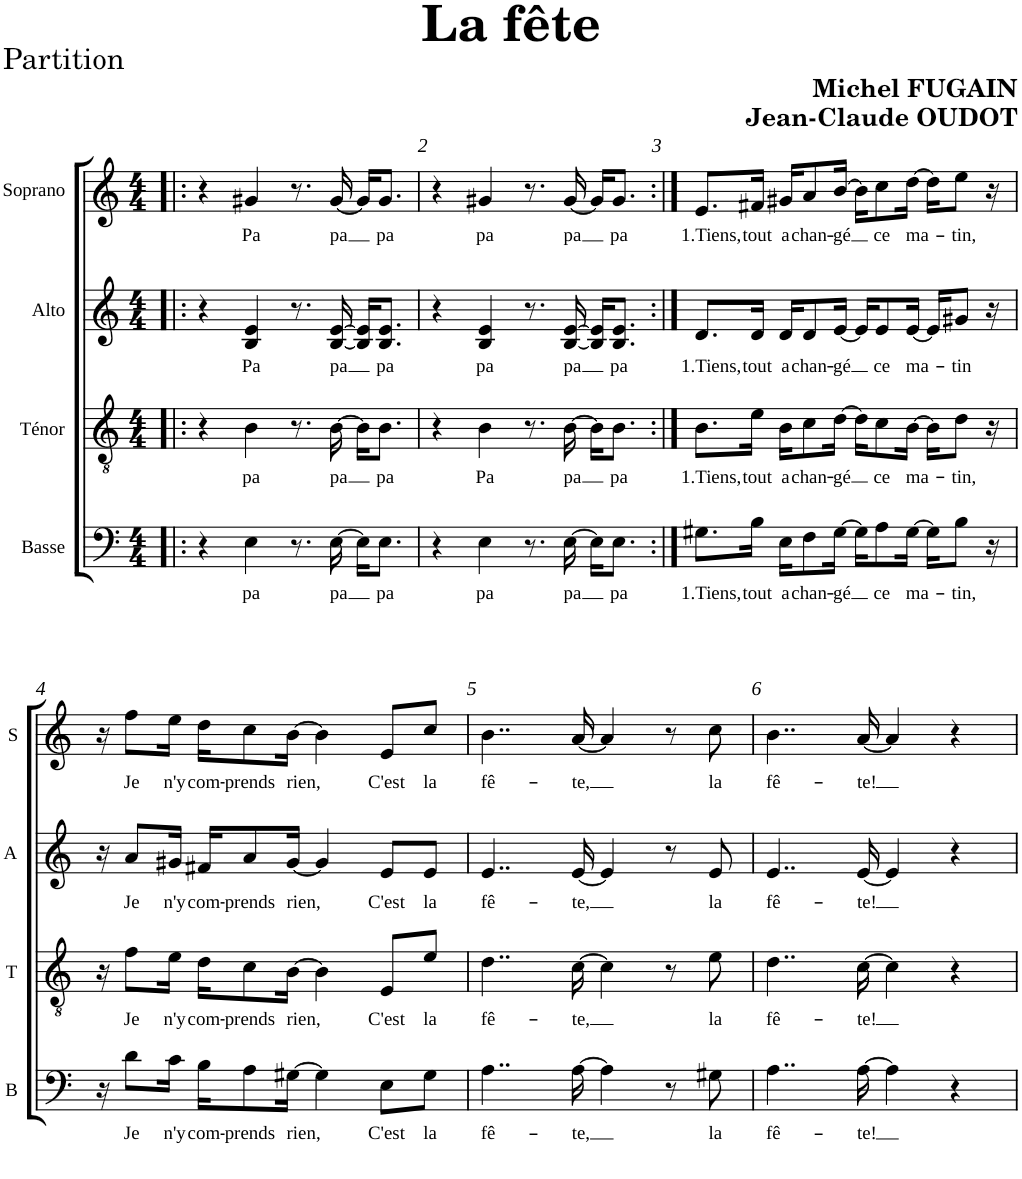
**kern	**text	**kern	**text	**kern	**text	**kern	**text
*part4	*part4	*part3	*part3	*part2	*part2	*part1	*part1
*staff4	*staff4	*staff3	*staff3	*staff2	*staff2	*staff1	*staff1
*I"Basse	*	*I"Ténor	*	*I"Alto	*	*I"Soprano	*
*I'B	*	*I'T	*	*I'A	*	*I'S	*
*clefF4	*	*clefGv2	*	*clefG2	*	*clefG2	*
*	*	*Trd1c2	*	*Trd4c7	*	*	*
*k[]	*	*k[]	*	*k[]	*	*k[]	*
*M4/4	*	*M4/4	*	*M4/4	*	*M4/4	*
=1!|:	=1!|:	=1!|:	=1!|:	=1!|:	=1!|:	=1!|:	=1!|:
4r	.	4r	.	4r	.	4r	.
!	!LO:LY:b	!	!LO:LY:b	!	!LO:LY:b	!	!LO:LY:b
4E\	pa	4B\	pa	4B/ 4e/	Pa	4g#X/	Pa
8.r	.	8.r	.	8.r	.	8.r	.
!	!LO:LY:b	!	!LO:LY:b	!	!LO:LY:b	!	!LO:LY:b
[16E\	pa	[16B\	pa	[16B/ [16e/	pa	[16g#/	pa
16E\KL]	.	16B\KL]	.	16B/] 16e/]KL	.	16g#/KL]	.
!	!LO:LY:b	!	!LO:LY:b	!	!LO:LY:b	!	!LO:LY:b
8.E\J	pa	8.B\J	pa	8.B/ 8.e/J	pa	8.g#/J	pa
=2	=2	=2	=2	=2	=2	=2	=2
4r	.	4r	.	4r	.	4r	.
!	!LO:LY:b	!	!LO:LY:b	!	!LO:LY:b	!	!LO:LY:b
4E\	pa	4B\	Pa	4B/ 4e/	pa	4g#X/	pa
8.r	.	8.r	.	8.r	.	8.r	.
!	!LO:LY:b	!	!LO:LY:b	!	!LO:LY:b	!	!LO:LY:b
[16E\	pa	[16B\	pa	[16B/ [16e/	pa	[16g#/	pa
16E\KL]	.	16B\KL]	.	16B/] 16e/]KL	.	16g#/KL]	.
!	!LO:LY:b	!	!LO:LY:b	!	!LO:LY:b	!	!LO:LY:b
8.E\J	pa	8.B\J	pa	8.B/ 8.e/J	pa	8.g#/J	pa
=3:|!	=3:|!	=3:|!	=3:|!	=3:|!	=3:|!	=3:|!	=3:|!
!	!LO:LY:b	!	!LO:LY:b	!	!LO:LY:b	!	!LO:LY:b
8.G#X\L	1.Tiens,	8.B\L	1.Tiens,	8.d/L	1.Tiens,	8.e/L	1.Tiens,
!	!LO:LY:b	!	!LO:LY:b	!	!LO:LY:b	!	!LO:LY:b
16B\Jk	tout	16e\Jk	tout	16d/Jk	tout	16f#X/Jk	tout
!	!LO:LY:b	!	!LO:LY:b	!	!LO:LY:b	!	!LO:LY:b
16E\KL	a	16B\KL	a	16d/KL	a	16g#X/KL	a
!	!LO:LY:b	!	!LO:LY:b	!	!LO:LY:b	!	!LO:LY:b
8F\	chan-	8c\	chan-	8d/	chan-	8a/	chan-
!	!LO:LY:b	!	!LO:LY:b	!	!LO:LY:b	!	!LO:LY:b
[16G#\Jk	-gé	[16d\Jk	-gé	[16e/Jk	-gé	[16b/Jk	-gé
16G#\KL]	.	16d\KL]	.	16e/KL]	.	16b\KL]	.
!	!LO:LY:b	!	!LO:LY:b	!	!LO:LY:b	!	!LO:LY:b
8A\	ce	8c\	ce	8e/	ce	8cc\	ce
!	!LO:LY:b	!	!LO:LY:b	!	!LO:LY:b	!	!LO:LY:b
[16G#\Jk	ma-	[16B\Jk	ma-	[16e/Jk	ma-	[16dd\Jk	ma-
16G#\KL]	.	16B\KL]	.	16e/KL]	.	16dd\KL]	.
!	!LO:LY:b	!	!LO:LY:b	!	!LO:LY:b	!	!LO:LY:b
8B\J	-tin,	8d\J	-tin,	8g#X/J	-tin	8ee\J	-tin,
16r	.	16r	.	16r	.	16r	.
!!LO:LB:g=z
=4	=4	=4	=4	=4	=4	=4	=4
16r	.	16r	.	16r	.	16r	.
!	!LO:LY:b	!	!LO:LY:b	!	!LO:LY:b	!	!LO:LY:b
8d\L	Je	8f\L	Je	8a/L	Je	8ff\L	Je
!	!LO:LY:b	!	!LO:LY:b	!	!LO:LY:b	!	!LO:LY:b
16c\Jk	n'y	16e\Jk	n'y	16g#X/Jk	n'y	16ee\Jk	n'y
!	!LO:LY:b	!	!LO:LY:b	!	!LO:LY:b	!	!LO:LY:b
16B\KL	com-	16d\KL	com-	16f#X/KL	com-	16dd\KL	com-
!	!LO:LY:b	!	!LO:LY:b	!	!LO:LY:b	!	!LO:LY:b
8A\	-prends	8c\	-prends	8a/	-prends	8cc\	-prends
!	!LO:LY:b	!	!LO:LY:b	!	!LO:LY:b	!	!LO:LY:b
[16G#X\Jk	rien,	[16B\Jk	rien,	[16g#/Jk	rien,	[16b\Jk	rien,
4G#\]	.	4B\]	.	4g#/]	.	4b\]	.
!	!LO:LY:b	!	!LO:LY:b	!	!LO:LY:b	!	!LO:LY:b
8E\L	C'est	8E/L	C'est	8e/L	C'est	8e/L	C'est
!	!LO:LY:b	!	!LO:LY:b	!	!LO:LY:b	!	!LO:LY:b
8G#\J	la	8e/J	la	8e/J	la	8cc/J	la
=5	=5	=5	=5	=5	=5	=5	=5
!	!LO:LY:b	!	!LO:LY:b	!	!LO:LY:b	!	!LO:LY:b
4..A\	fê-	4..d\	fê-	4..e/	fê-	4..b\	fê-
!	!LO:LY:b	!	!LO:LY:b	!	!LO:LY:b	!	!LO:LY:b
[16A\	-te,	[16c\	-te,	[16e/	-te,	[16a/	-te,
4A\]	.	4c\]	.	4e/]	.	4a/]	.
8r	.	8r	.	8r	.	8r	.
!	!LO:LY:b	!	!LO:LY:b	!	!LO:LY:b	!	!LO:LY:b
8G#X\	la	8e\	la	8e/	la	8cc\	la
=6	=6	=6	=6	=6	=6	=6	=6
!	!LO:LY:b	!	!LO:LY:b	!	!LO:LY:b	!	!LO:LY:b
4..A\	fê-	4..d\	fê-	4..e/	fê-	4..b\	fê-
!	!LO:LY:b	!	!LO:LY:b	!	!LO:LY:b	!	!LO:LY:b
[16A\	-te!	[16c\	-te!	[16e/	-te!	[16a/	-te!
4A\]	.	4c\]	.	4e/]	.	4a/]	.
4r	.	4r	.	4r	.	4r	.
=	=	=	=	=	=	=	=
*-	*-	*-	*-	*-	*-	*-	*-
